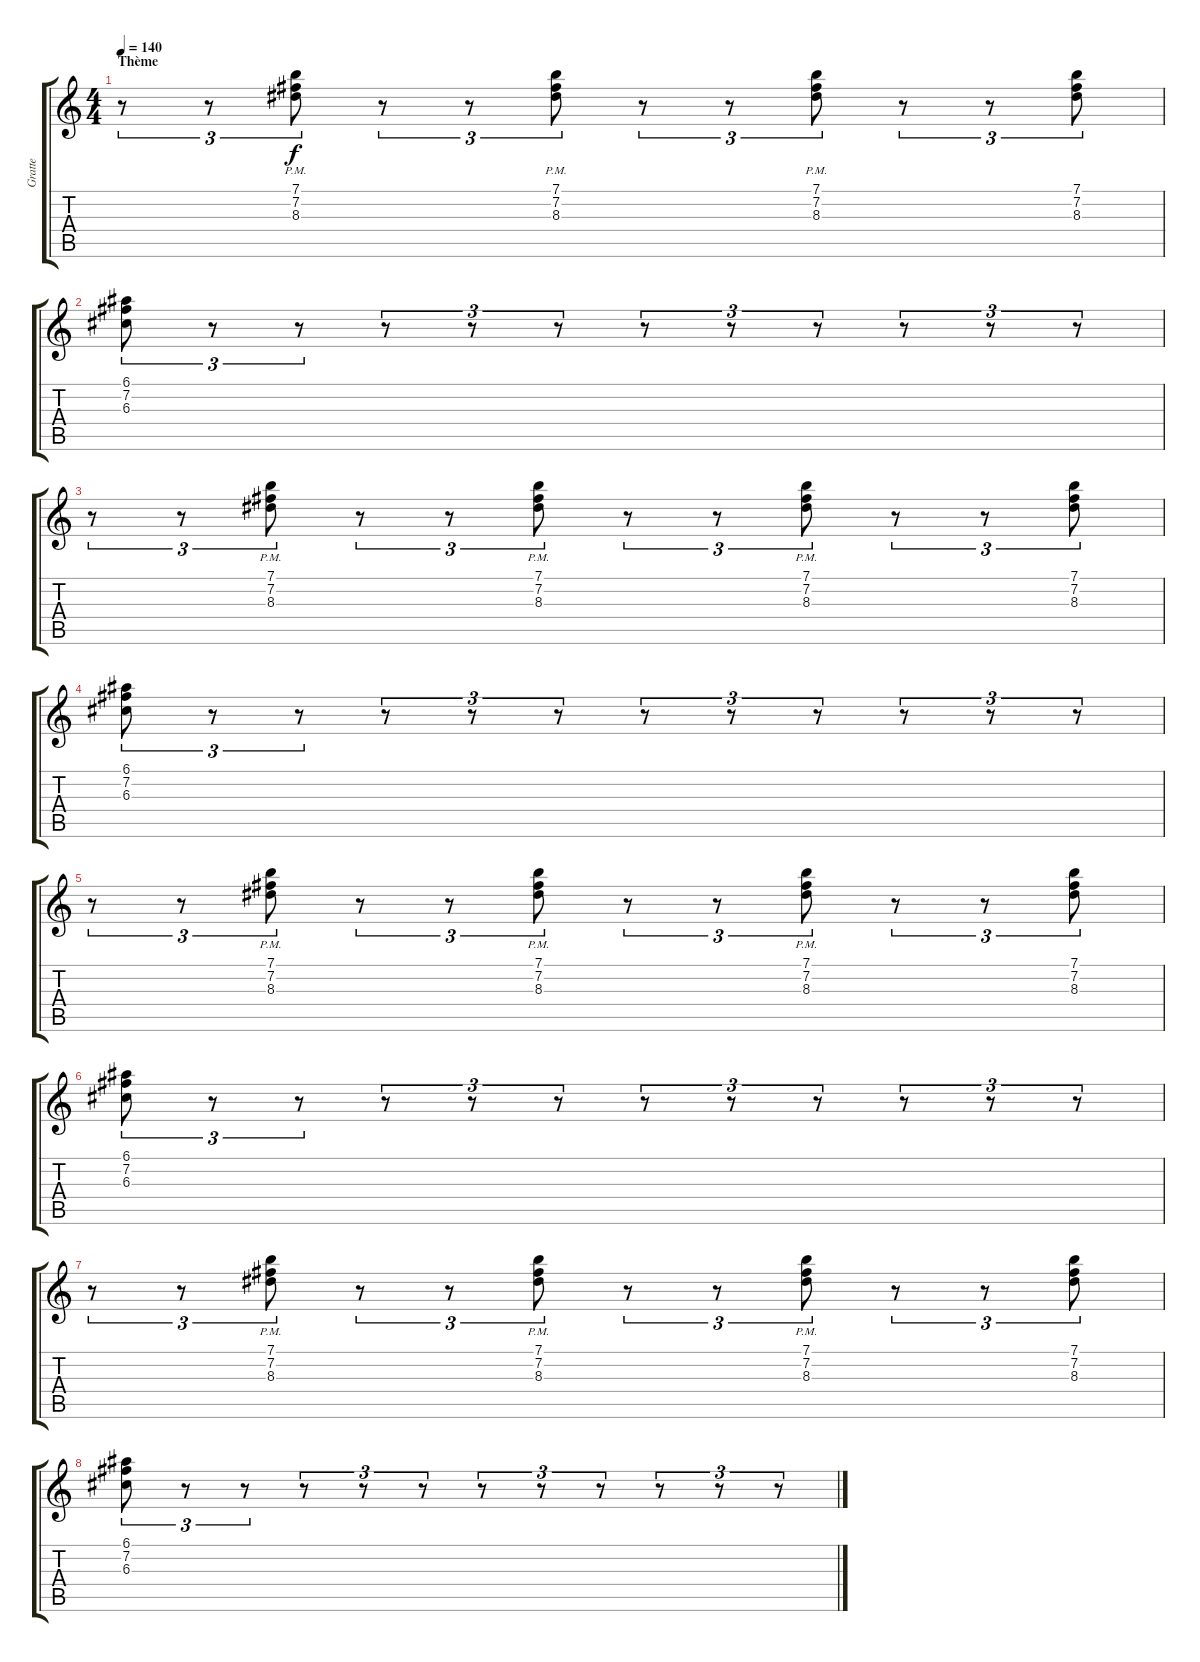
\track ("Gratte" "Gratte") {instrument electricguitarclean}
\staff {score tabs}
\tuning (E4 B3 G3 D3 A2 E2) {hide}
\ts (4 4)
\section ("" "Thème")
\tempo 140
\clef g2
\ks c
r.8{tu (3 2) dy f} r.8{tu (3 2)} (7.1 7.2{pm} 8.3{pm}).8{tu (3 2)} r.8{tu (3 2)} r.8{tu (3 2)} (7.1{pm} 7.2{pm} 8.3{pm}).8{tu (3 2)} r.8{tu (3 2)} r.8{tu (3 2)} (7.1{pm} 7.2{pm} 8.3{pm}).8{tu (3 2)} r.8{tu (3 2)} r.8{tu (3 2)} (7.1 7.2 8.3).8{tu (3 2)} |
(6.1 7.2 6.3).8{tu (3 2)} r.8{tu (3 2)} r.8{tu (3 2)} r.8{tu (3 2)} r.8{tu (3 2)} r.8{tu (3 2)} r.8{tu (3 2)} r.8{tu (3 2)} r.8{tu (3 2)} r.8{tu (3 2)} r.8{tu (3 2)} r.8{tu (3 2)} |
r.8{tu (3 2)} r.8{tu (3 2)} (7.1 7.2{pm} 8.3{pm}).8{tu (3 2)} r.8{tu (3 2)} r.8{tu (3 2)} (7.1{pm} 7.2{pm} 8.3{pm}).8{tu (3 2)} r.8{tu (3 2)} r.8{tu (3 2)} (7.1{pm} 7.2{pm} 8.3{pm}).8{tu (3 2)} r.8{tu (3 2)} r.8{tu (3 2)} (7.1 7.2 8.3).8{tu (3 2)} |
(6.1 7.2 6.3).8{tu (3 2)} r.8{tu (3 2)} r.8{tu (3 2)} r.8{tu (3 2)} r.8{tu (3 2)} r.8{tu (3 2)} r.8{tu (3 2)} r.8{tu (3 2)} r.8{tu (3 2)} r.8{tu (3 2)} r.8{tu (3 2)} r.8{tu (3 2)} |
r.8{tu (3 2)} r.8{tu (3 2)} (7.1 7.2{pm} 8.3{pm}).8{tu (3 2)} r.8{tu (3 2)} r.8{tu (3 2)} (7.1{pm} 7.2{pm} 8.3{pm}).8{tu (3 2)} r.8{tu (3 2)} r.8{tu (3 2)} (7.1{pm} 7.2{pm} 8.3{pm}).8{tu (3 2)} r.8{tu (3 2)} r.8{tu (3 2)} (7.1 7.2 8.3).8{tu (3 2)} |
(6.1 7.2 6.3).8{tu (3 2)} r.8{tu (3 2)} r.8{tu (3 2)} r.8{tu (3 2)} r.8{tu (3 2)} r.8{tu (3 2)} r.8{tu (3 2)} r.8{tu (3 2)} r.8{tu (3 2)} r.8{tu (3 2)} r.8{tu (3 2)} r.8{tu (3 2)} |
r.8{tu (3 2)} r.8{tu (3 2)} (7.1 7.2{pm} 8.3{pm}).8{tu (3 2)} r.8{tu (3 2)} r.8{tu (3 2)} (7.1{pm} 7.2{pm} 8.3{pm}).8{tu (3 2)} r.8{tu (3 2)} r.8{tu (3 2)} (7.1{pm} 7.2{pm} 8.3{pm}).8{tu (3 2)} r.8{tu (3 2)} r.8{tu (3 2)} (7.1 7.2 8.3).8{tu (3 2)} |
(6.1 7.2 6.3).8{tu (3 2)} r.8{tu (3 2)} r.8{tu (3 2)} r.8{tu (3 2)} r.8{tu (3 2)} r.8{tu (3 2)} r.8{tu (3 2)} r.8{tu (3 2)} r.8{tu (3 2)} r.8{tu (3 2)} r.8{tu (3 2)} r.8{tu (3 2)}
